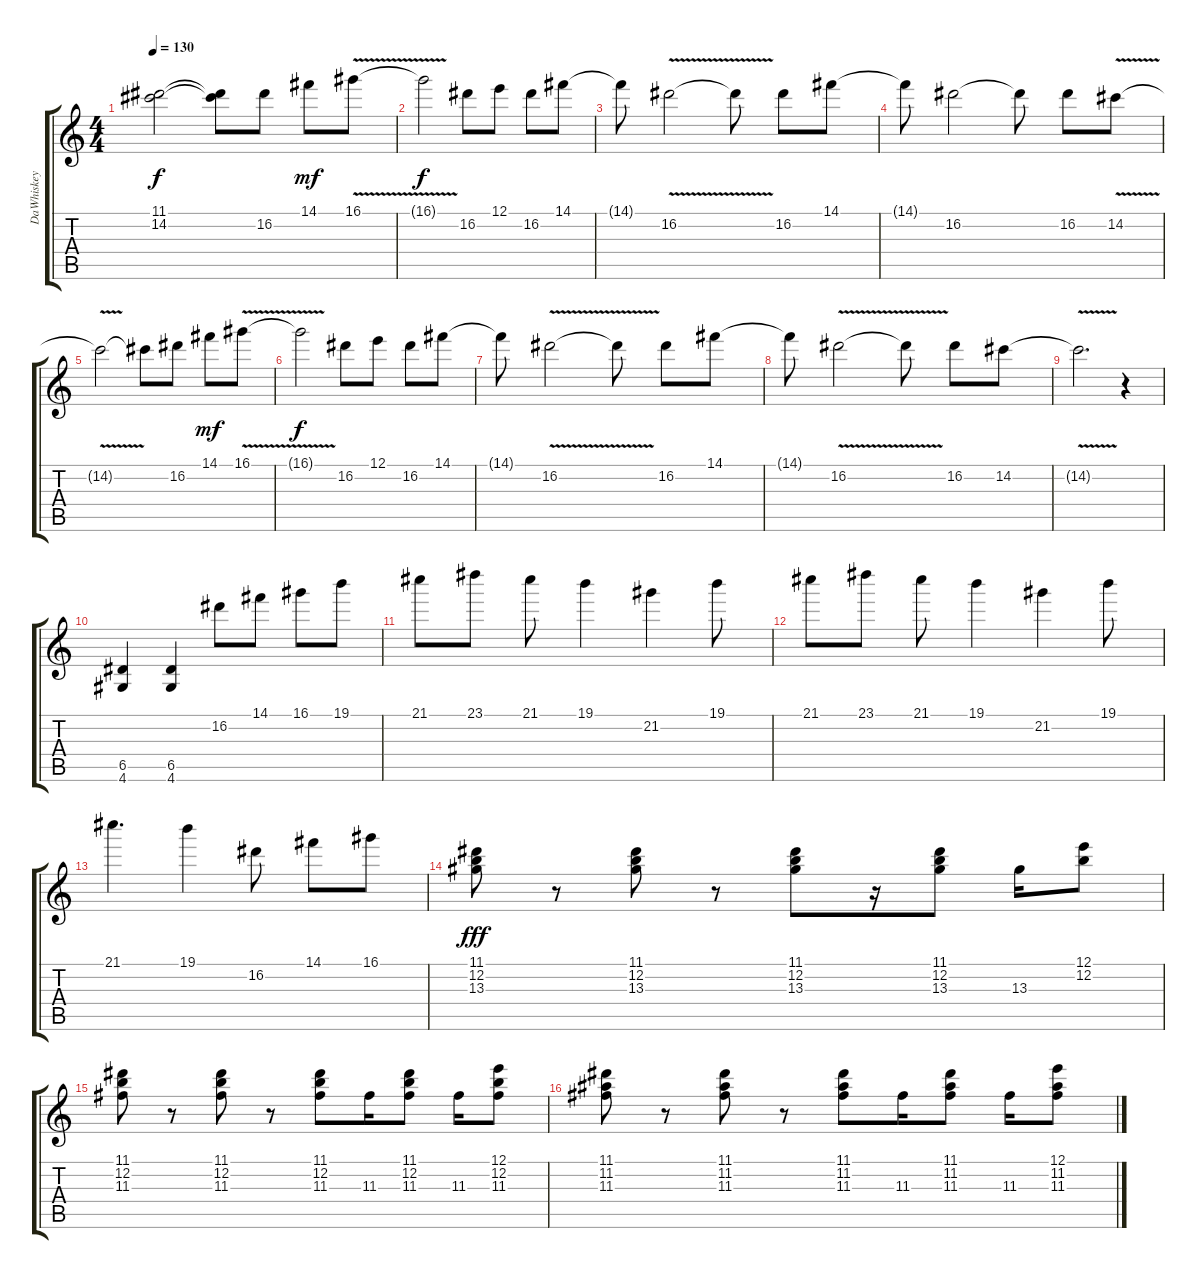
\track ("DaWhiskey" "DaWhiskey") {instrument distortionguitar}
\staff {score tabs}
\tuning (E4 B3 G3 D3 A2 E2) {hide}
\ts (4 4)
\tempo 130
\clef g2
\ks c
(11.1{t} 14.2{t}).2{dy f} (11.1{t} 14.2{t}).8 16.2.8 14.1.8{dy mf} 16.1{v}.8 |
16.1{t}.2{dy f} 16.2.8 12.1.8 16.2.8 14.1.8 |
14.1{t}.8 16.2{v}.2 16.2{t}.8 16.2.8 14.1.8 |
14.1{t}.8 16.2.2 16.2{t}.8 16.2.8 14.2{v}.8 |
14.2{t}.2 14.2{t}.8 16.2.8 14.1.8{dy mf} 16.1{v}.8 |
16.1{t}.2{dy f} 16.2.8 12.1.8 16.2.8 14.1.8 |
14.1{t}.8 16.2{v}.2 16.2{t}.8 16.2.8 14.1.8 |
14.1{t}.8 16.2{v}.2 16.2{t}.8 16.2.8 14.2.8 |
14.2{v t}.2{d} r.4 |
(6.5 4.6).4 (6.5 4.6).4 16.2.8 14.1.8 16.1.8 19.1.8 |
21.1.8 23.1.8 21.1.8 19.1.4 21.2.4 19.1.8 |
21.1.8 23.1.8 21.1.8 19.1.4 21.2.4 19.1.8 |
21.1.4{d} 19.1.4 16.2.8 14.1.8 16.1.8 |
(11.1 12.2 13.3).8{dy fff} r.8 (11.1 12.2 13.3).8 r.8 (11.1 12.2 13.3).8 r.16 (11.1 12.2 13.3).8 13.3.16 (12.1 12.2).8 |
(11.1 12.2 11.3).8 r.8 (11.1 12.2 11.3).8 r.8 (11.1 12.2 11.3).8 11.3.16 (11.1 12.2 11.3).8 11.3.16 (12.1 12.2 11.3).8 |
(11.1 11.2 11.3).8 r.8 (11.1 11.2 11.3).8 r.8 (11.1 11.2 11.3).8 11.3.16 (11.1 11.2 11.3).8 11.3.16 (12.1 11.2 11.3).8
